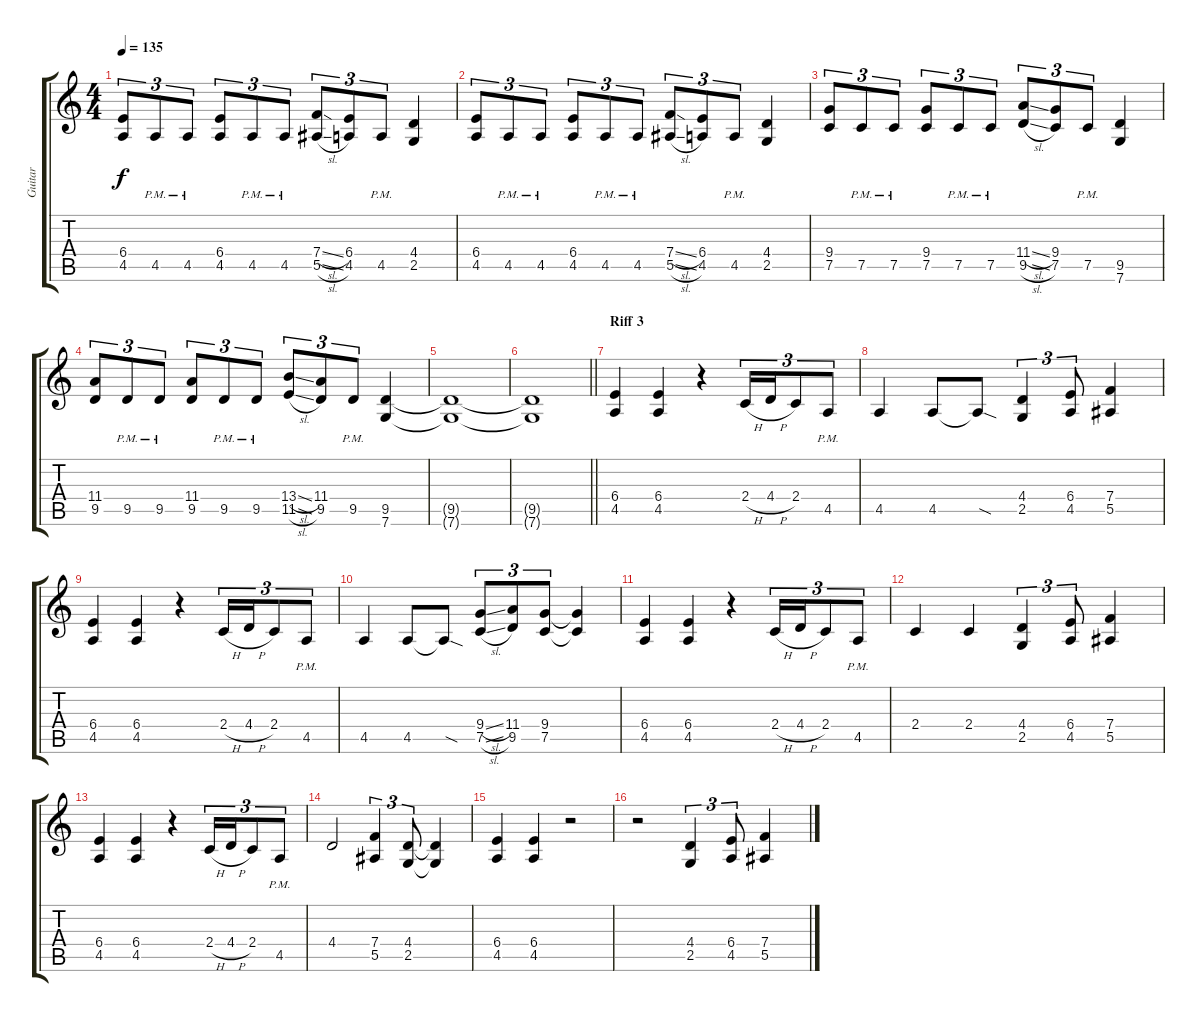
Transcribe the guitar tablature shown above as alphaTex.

\track ("Guitar" "Guitar") {instrument distortionguitar}
\staff {score tabs}
\tuning (C4 G3 Eb3 Bb2 F2 C2) {hide}
\ts (4 4)
\tempo 135
\clef g2
\ks c
(6.4 4.5).8{tu (3 2) dy f} 4.5{pm}.8{tu (3 2)} 4.5{pm}.8{tu (3 2)} (6.4 4.5).8{tu (3 2)} 4.5{pm}.8{tu (3 2)} 4.5{pm}.8{tu (3 2)} (7.4{sl} 5.5{sl}).8{tu (3 2)} (6.4 4.5).8{tu (3 2)} 4.5{pm}.8{tu (3 2)} (4.4 2.5).4 |
(6.4 4.5).8{tu (3 2)} 4.5{pm}.8{tu (3 2)} 4.5{pm}.8{tu (3 2)} (6.4 4.5).8{tu (3 2)} 4.5{pm}.8{tu (3 2)} 4.5{pm}.8{tu (3 2)} (7.4{sl} 5.5{sl}).8{tu (3 2)} (6.4 4.5).8{tu (3 2)} 4.5{pm}.8{tu (3 2)} (4.4 2.5).4 |
(9.4 7.5).8{tu (3 2)} 7.5{pm}.8{tu (3 2)} 7.5{pm}.8{tu (3 2)} (9.4 7.5).8{tu (3 2)} 7.5{pm}.8{tu (3 2)} 7.5{pm}.8{tu (3 2)} (11.4{sl} 9.5{sl}).8{tu (3 2)} (9.4 7.5).8{tu (3 2)} 7.5{pm}.8{tu (3 2)} (9.5 7.6).4 |
(11.4 9.5).8{tu (3 2)} 9.5{pm}.8{tu (3 2)} 9.5{pm}.8{tu (3 2)} (11.4 9.5).8{tu (3 2)} 9.5{pm}.8{tu (3 2)} 9.5{pm}.8{tu (3 2)} (13.4{sl} 11.5{sl}).8{tu (3 2)} (11.4 9.5).8{tu (3 2)} 9.5{pm}.8{tu (3 2)} (9.5 7.6).4 |
(9.5{t} 7.6{t}).1 |
\barLineRight lightlight
(9.5{t} 7.6{t}).1 |
\section ("" "Riff 3")
(6.4 4.5).4 (6.4 4.5).4 r.4 2.4{h}.16{tu (3 2)} 4.4{h}.16{tu (3 2)} 2.4.8{tu (3 2)} 4.5{pm}.8{tu (3 2)} |
4.5.4 4.5.8 4.5{sod t}.8 (4.4 2.5).4{tu (3 2)} (6.4 4.5).8{tu (3 2)} (7.4 5.5).4 |
(6.4 4.5).4 (6.4 4.5).4 r.4 2.4{h}.16{tu (3 2)} 4.4{h}.16{tu (3 2)} 2.4.8{tu (3 2)} 4.5{pm}.8{tu (3 2)} |
4.5.4 4.5.8 4.5{sod t}.8 (9.4{sl} 7.5{sl}).8{tu (3 2)} (11.4 9.5).8{tu (3 2)} (9.4 7.5).8{tu (3 2)} (9.4{t} 7.5{t}).4 |
(6.4 4.5).4 (6.4 4.5).4 r.4 2.4{h}.16{tu (3 2)} 4.4{h}.16{tu (3 2)} 2.4.8{tu (3 2)} 4.5{pm}.8{tu (3 2)} |
2.4.4 2.4.4 (4.4 2.5).4{tu (3 2)} (6.4 4.5).8{tu (3 2)} (7.4 5.5).4 |
(6.4 4.5).4 (6.4 4.5).4 r.4 2.4{h}.16{tu (3 2)} 4.4{h}.16{tu (3 2)} 2.4.8{tu (3 2)} 4.5{pm}.8{tu (3 2)} |
4.4.2 (7.4 5.5).4{tu (3 2)} (4.4 2.5).8{tu (3 2)} (4.4{t} 2.5{t}).4 |
(6.4 4.5).4 (6.4 4.5).4 r.2 |
r.2 (4.4 2.5).4{tu (3 2)} (6.4 4.5).8{tu (3 2)} (7.4 5.5).4
